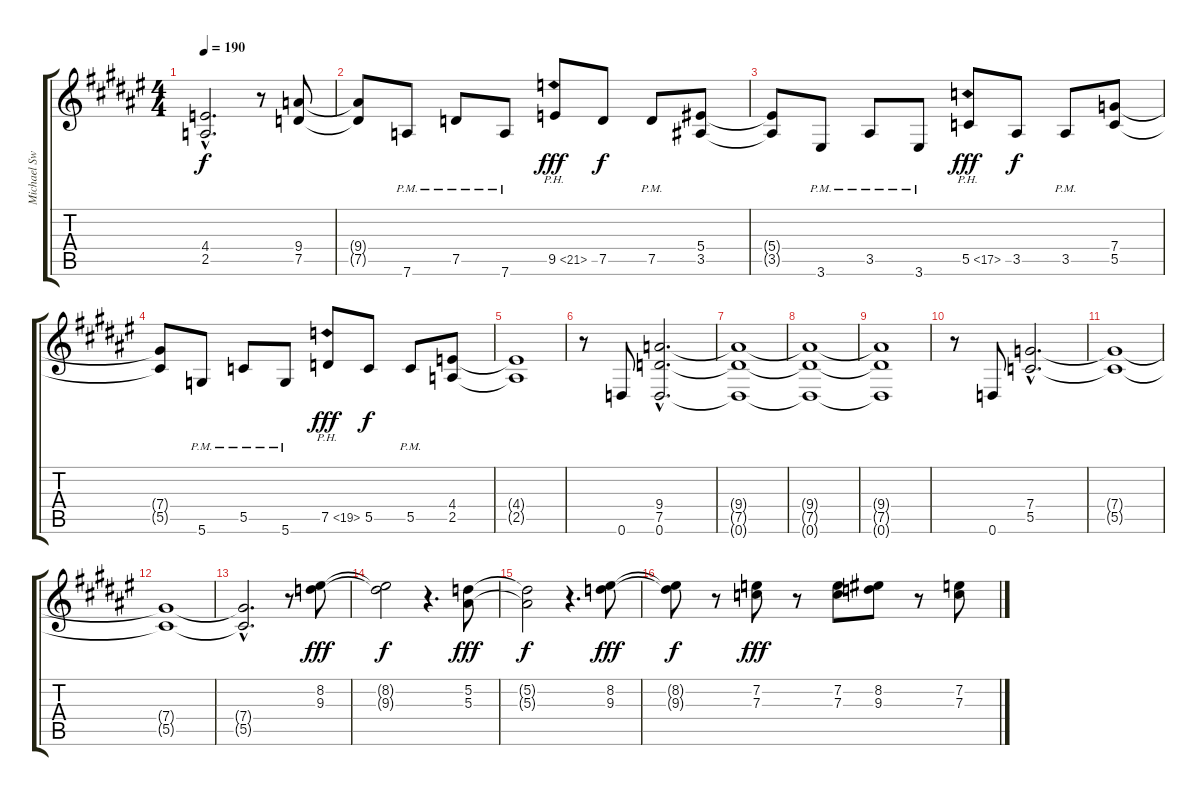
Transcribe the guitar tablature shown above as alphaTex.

\track ("Michael Sweet" "Michael Sw") {instrument overdrivenguitar}
\staff {score tabs}
\tuning (D4 A3 F3 C3 G2 D2) {hide}
\ts (4 4)
\tempo 190
\clef g2
\ks d#minor
(4.4{hac t} 2.5{hac t}).2{d dy f} r.8 (9.4 7.5).8 |
(9.4{t} 7.5{t}).8 7.6{pm}.8 7.5{pm}.8 7.6{pm}.8 9.5{ph 12}.8{dy fff} 7.5.8{dy f} 7.5{pm}.8 (5.4 3.5).8 |
(5.4{t} 3.5{t}).8 3.6{pm}.8 3.5{pm}.8 3.6{pm}.8 5.5{ph 12}.8{dy fff} 3.5.8{dy f} 3.5{pm}.8 (7.4 5.5).8 |
(7.4{t} 5.5{t}).8 5.6{pm}.8 5.5{pm}.8 5.6{pm}.8 7.5{ph 12}.8{dy fff} 5.5.8{dy f} 5.5{pm}.8 (4.4 2.5).8 |
(4.4{t} 2.5{t}).1 |
r.8 0.6.8 (9.4{hac} 7.5{hac} 0.6{hac}).2{d} |
(9.4{t} 7.5{t} 0.6{t}).1 |
(9.4{t} 7.5{t} 0.6{t}).1 |
(9.4{t} 7.5{t} 0.6{t}).1 |
r.8 0.6.8 (7.4{hac} 5.5{hac}).2{d} |
(7.4{t} 5.5{t}).1 |
(7.4{t} 5.5{t}).1 |
(7.4{hac t} 5.5{hac t}).2{d} r.8 (8.2 9.3).8{dy fff} |
(8.2{t} 9.3{t}).2{dy f} r.4{d} (5.2 5.3).8{dy fff} |
(5.2{t} 5.3{t}).2{dy f} r.4{d} (8.2 9.3).8{dy fff} |
(8.2{t} 9.3{t}).8{dy f} r.8 (7.2 7.3).8{dy fff} r.8 (7.2 7.3).8 (8.2 9.3).8 r.8 (7.2 7.3).8
